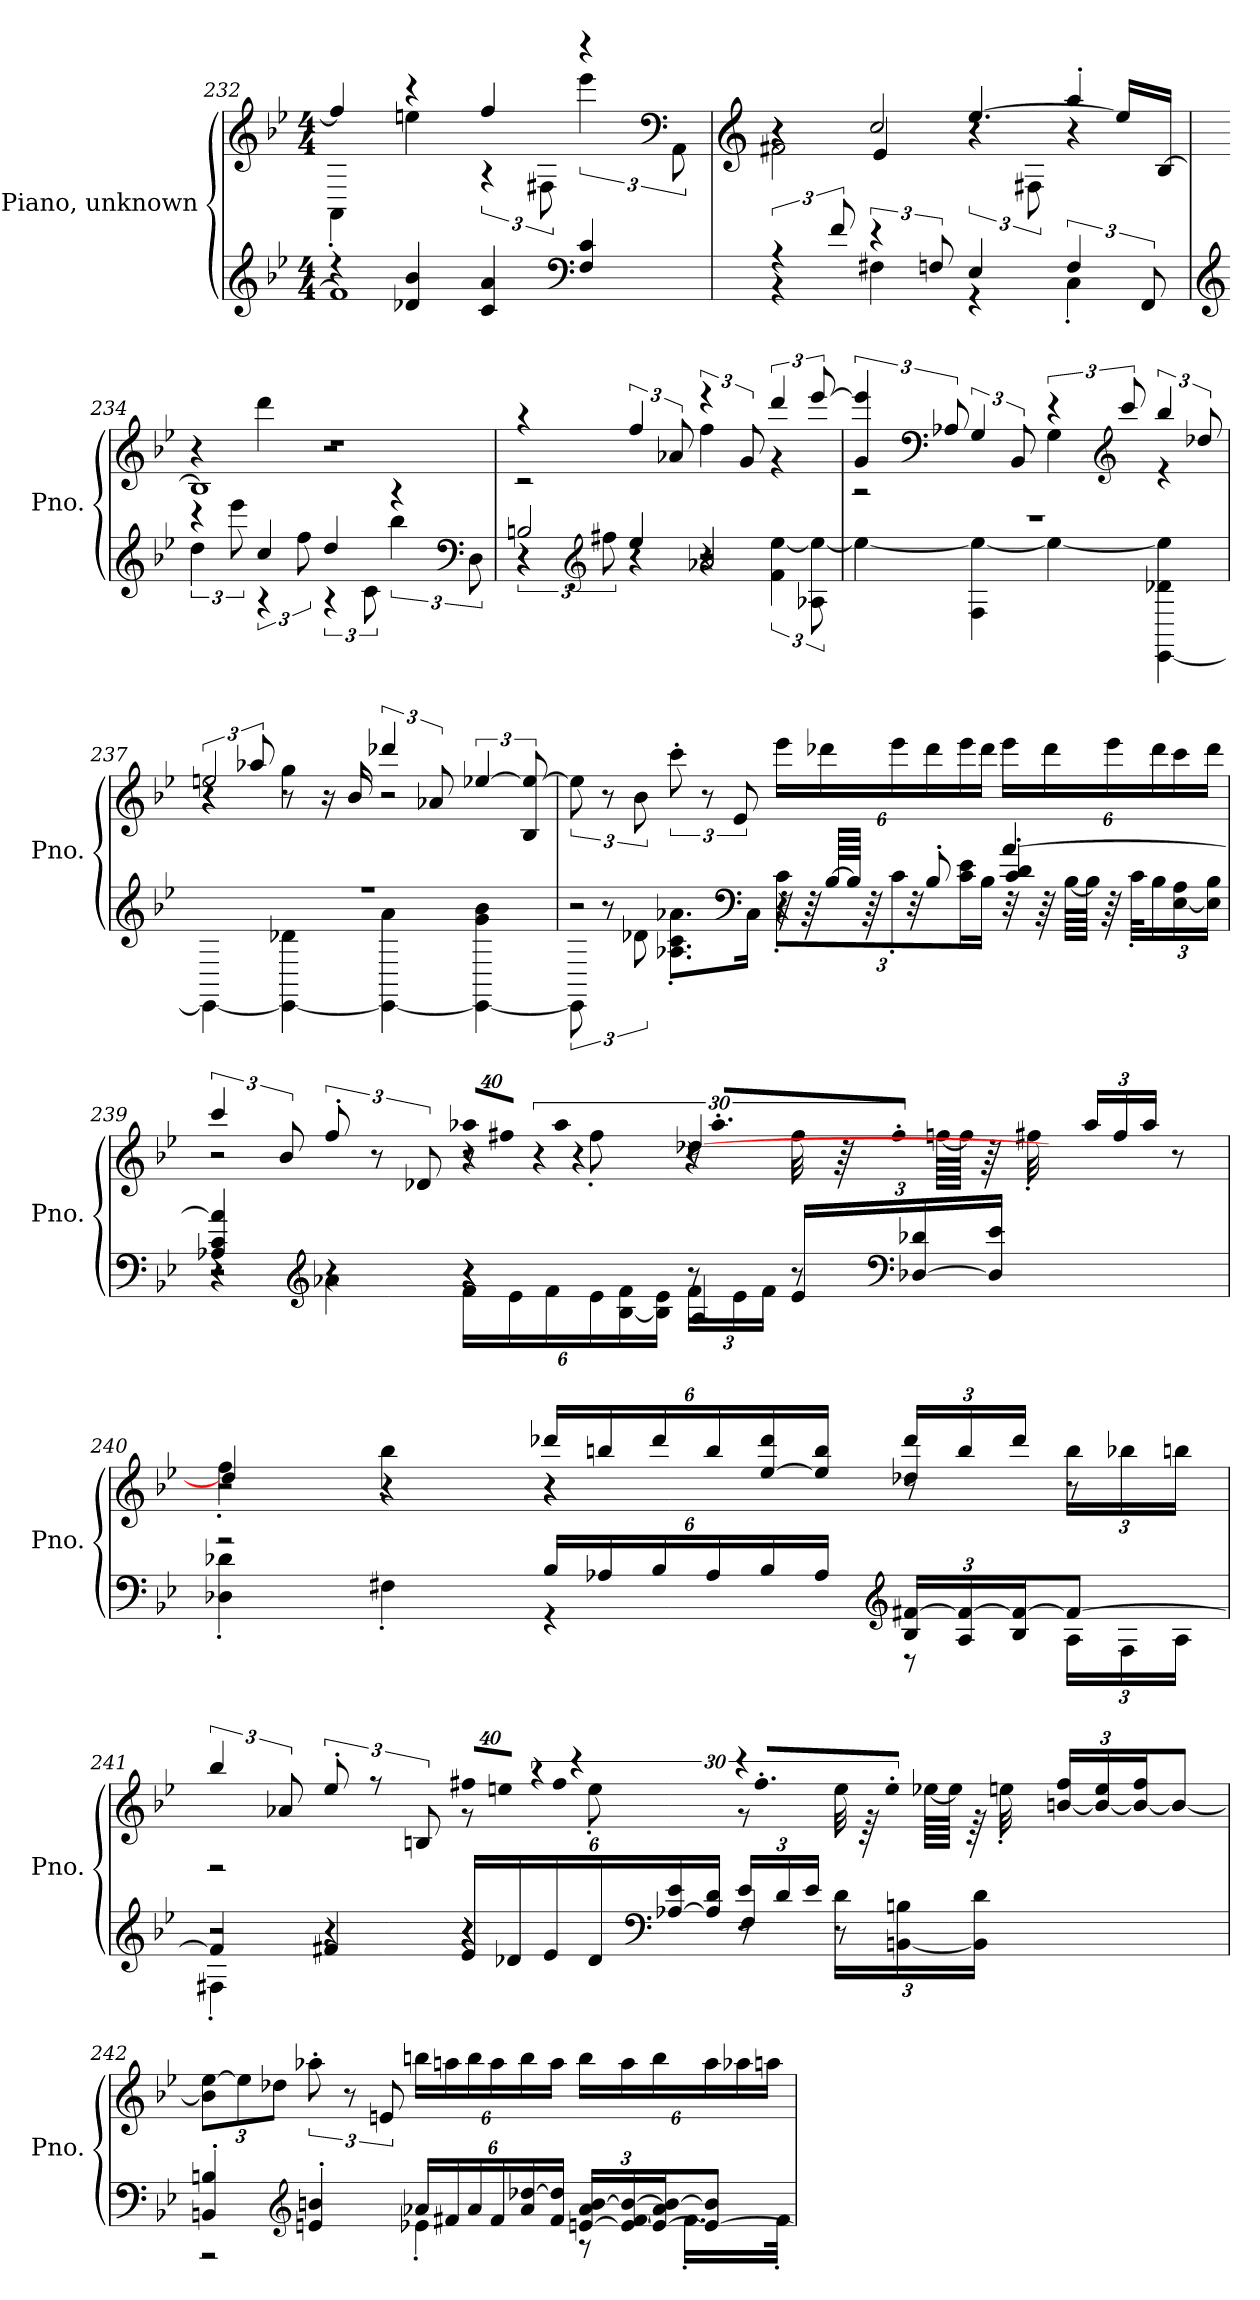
**kern	**kern
*part1	*part1
*staff2	*staff1
*I"Piano, unknown	*
*I'Pno.	*
!!LO:LB:g=z
*clefG2	*clefG2
*k[b-e-]	*k[b-e-]
*M4/4	*M4/4
=232	=232
*^	*^
4r	1f]	4ff/]	4AA'\
4d-X/ 4b-/	.	4r	4een\
4c/ 4a/	.	4ff/	6r
.	.	.	12F#X\
*clefF4	*	*	*
4F/ 4c/	.	4r	6eee-\
*	*	*clefF4	*
.	.	.	12AA\
*	*	*v	*v
=233	=233	=233
*	*	*clefG2
*	*	*^
*	*	*	*^
6r	4r	4r	2f#X\	4r
12f/	.	.	.	.
6r	4F#X\	2cc/	.	4e-/
12Fn/	.	.	.	.
4E-/	4r	.	6r	[4.ee-/
.	.	.	12F#X\	.
6F/	4C'\	4aa'/	4r	.
.	.	.	.	16ee-/LL]
12FF/	.	.	.	.
.	.	.	.	[16B-/JJ
=234	=234	=234	=234	=234
*clefG2	*	*	*	*
4r	6dd\	1r	4r	1B-]
.	12eee-\	.	.	.
4cc/	6r	.	4ddd\	.
.	12ff\	.	.	.
4dd/	6r	.	2r	.
.	12c\	.	.	.
4r	6bb-\	.	.	.
*clefF4	*	*	*	*
.	12D\	.	.	.
*	*	*	*v	*v
!!LO:PB:g=z
=235	=235	=235	=235
*	*^	*	*
4r	6r	2Bn/	4r	2r
*clefG2	*	*	*	*
.	12ff#X\	.	.	.
4ee-/	4r	.	6ff/	.
.	.	.	12a-X/	.
2a-X/	4r	2r	6r	4ff\
.	.	.	12g/	.
.	6f\ [6ee-\	.	6ddd/	4r
.	12A-X\ 12ee-\_	.	[12eee-/	.
*	*v	*v	*	*
=236	=236	=236	=236
1r	4ee-\_	6g/ 6eee-/]	2r
*	*	*clefF4	*
.	.	12A-X/	.
.	4F\ 4ee-\_	6G/	.
.	.	12BB-/	.
.	4ee-\_	6r	4G\
*	*	*clefG2	*
.	.	12ccc/	.
.	[4EE-\ 4d-X\ 4ee-\]	6bb-/	4r
.	.	12dd-X/	.
!!LO:LB:g=z
=237	=237	=237	=237
*	*	*	*^
1r	4EE-\_	6r	4r	2een/
.	.	12aa-X/	.	.
.	4EE-\_ 4d-X\	8r	4gg\	.
.	.	16r	.	.
.	.	16b-/	.	.
.	4EE-\_ 4a\	6ddd-X/	2r	2r
.	.	12a-X/	.	.
.	4EE-\_ 4g\ 4b-\	[6ee-X/	.	.
.	.	12B-/ 12ee-/_	.	.
*	*	*v	*v	*v
!!LO:LB:g=z
=238	=238	=238
*	*^	*
2r	12EE-\]	2r	12ee-\]
.	12r	.	12r
.	12d-X\	.	12b-\
.	8.A-X\' 8.c\' 8.a-X\'L	.	12ccc'\
.	.	.	12r
.	.	.	12e-/
*clefF4	*	*	*
.	16C\Jk	.	.
*	*Xbrackettup	*	*Xbrackettup
32r	12c'\L	4r	24eee-\LL
64r	.	.	.
.	.	.	24ddd-X\
[64B-/LLLL	.	.	.
64B-/JJJJ]	.	.	.
64r	.	.	.
.	12c'\	.	24eee-\
32r	.	.	.
8B-'/	.	.	24ddd-\
.	24c\ 24e-\L	.	24eee-\
.	24B-\JJ	.	24ddd-\JJ
[4a-/	32r	4c/' 4d-/'	24eee-\LL
.	64r	.	.
.	.	.	24ddd-\
.	[64B-\LLLL	.	.
.	64B-\JJJJ]	.	.
.	64r	.	.
.	.	.	24eee-\
.	32c'\KLL	.	.
.	24B-\	.	24ddd-\
.	[24E-\ 24A-\	.	24ccc\
.	24E-\] 24B-\JJ	.	24ddd-\JJ
!!LO:LB:g=z
=239	=239	=239	=239
*	*	*	*brackettup
*	*	*	*^
*	*	*	*	*^
4A-X/ 4c/ 4a-/]	4r	2r	6ccc/	2r	2r
.	.	.	12b-/	.	.
*clefG2	*	*	*	*	*
4r	4a-X\	.	12ff'/	.	.
.	.	.	12r	.	.
.	.	.	12d-X/	.	.
!	!	!	!LO:N:vis=32	!	!
4r	24f\LL	4r	640%23aa-X/LLL	8r	4r
!	!	!	!LO:N:vis=32	!	!
.	.	.	640%23ff#X/JJJ	.	.
.	24e-\	.	.	.	.
!	!	!	!LO:N:vis=64	!	!
.	.	.	960%17r	.	.
.	24f\	.	.	.	.
!	!	!	!LO:N:vis=64	!	!
.	.	.	960%17aa-/	.	.
!	!	!	!LO:N:vis=32	!	!
.	.	.	640%23r	.	.
.	24e-\	.	.	8ff#'\	.
!	!	!	!LO:N:vis=64	!	!
.	.	.	960%17r	.	.
!	!	!	!LO:N:vis=32.	!	!
.	.	.	1920%103aa-'/LLL	.	.
.	[24B-\ 24f\	.	.	.	.
.	24B-\] 24e-\JJ	.	.	.	.
!	!	!	!LO:N:vis=32	!	!
.	.	.	640%23ff#'/JJJ	.	.
8r	24f\LL	4A-/	.	8r	[4dd-X/
*	*	*	*Xbrackettup	*	*
.	.	.	24aa-/LL	.	.
.	24e-\	.	.	.	.
.	.	.	24ff#/	.	.
.	24f\JJ	.	.	.	.
.	.	.	24aa-/JJ	.	.
24e-/LL	8r	.	.	32ff#\	.
.	.	.	8r	.	.
.	.	.	.	64r	.
*clefF4	*	*	*	*	*
[24D-X/ 24d-X/	.	.	.	.	.
.	.	.	.	[64ffn\LLLL	.
.	.	.	.	64ff\JJJJ]	.
.	.	.	.	64r	.
24D-/] 24e-/JJ	.	.	.	.	.
.	.	.	.	32ff#X'\	.
1920ryy	1920ryy	1920ryy	.	1920ryy	1920ryy
*	*v	*v	*	*	*
!!LO:LB:g=z	!!	!!
=240	=240	=240	=240	=240
2r	4D-X\' 4d-X\'	2r	4ff'\	4dd-/]
.	4F#X'\	.	4bb-'\	4r
24B-/LL	4r	24ddd-X/LL	4r	4r
24A-X/	.	24bbn/	.	.
24B-/	.	24ddd-/	.	.
24A-/	.	24bb/	.	.
24B-/	.	[24ee-/ 24ddd-/	.	.
24A-/JJ	.	24ee-/] 24bb/JJ	.	.
*clefG2	*	*	*	*
24B-/ [24f#X/LL	8r	24ddd-/LL	8r	4dd-X/
24A-/ 24f#/_	.	24bb/	.	.
24B-/ 24f#/_J	.	24ddd-/JJ	.	.
8f#/J_	24A-\LL	8r	24bb\LL	.
.	24F#\	.	24bb-X\	.
.	24A-\JJ	.	24bbn\JJ	.
*	*	*v	*v	*v
!!LO:LB:g=z
=241	=241	=241
*	*^	*
*	*	*	*brackettup
*	*	*	*^
4f#/]	4F#X'\	2r	6bb-/	2r
.	.	.	12a-X/	.
4f#X/	4r	.	12ee-'/	.
.	.	.	12r	.
.	.	.	12Bn/	.
!	!	!	!LO:N:vis=32	!
24e-/LL	4r	4r	640%23ff#X/LLL	8r
!	!	!	!LO:N:vis=32	!
.	.	.	640%23een/JJJ	.
24d-X/	.	.	.	.
!	!	!	!LO:N:vis=64	!
.	.	.	960%17r	.
24e-/	.	.	.	.
!	!	!	!LO:N:vis=64	!
.	.	.	960%17ff#/	.
!	!	!	!LO:N:vis=32	!
.	.	.	640%23r	.
24d-/	.	.	.	8ee'\
!	!	!	!LO:N:vis=64	!
.	.	.	960%17r	.
!	!	!	!LO:N:vis=32.	!
.	.	.	1920%103ff#'/LLL	.
*clefF4	*	*	*	*
[24A-X/ 24e-/	.	.	.	.
24A-/] 24d-/JJ	.	.	.	.
!	!	!	!LO:N:vis=32	!
.	.	.	640%23ee'/JJJ	.
24e-/LL	8r	4F#/	.	8r
*	*	*	*Xbrackettup	*
.	.	.	[24bn/ 24ff#/LL	.
24d-/	.	.	.	.
.	.	.	24b/_ 24ee/	.
24e-/JJ	.	.	.	.
.	.	.	24b/_ 24ff#/J	.
8r	24d-\LL	.	.	32ee\
.	.	.	8b/J_	.
.	.	.	.	64r
.	[24BBn\ 24Bn\	.	.	.
.	.	.	.	[64ee-X\LLLL
.	.	.	.	64ee-\JJJJ]
.	.	.	.	64r
.	24BB\] 24d-\JJ	.	.	.
.	.	.	.	32een'\
1920ryy	1920ryy	1920ryy	.	1920ryy
*	*v	*v	*	*
*	*	*v	*v
!!LO:PB:g=z
=242	=242	=242
4BBn/' 4Bn/'	2r	12b\] [12ee-\L
.	.	12ee-\]
.	.	12dd-X\J
*clefG2	*	*
*	*	*brackettup
4en/' 4bn/'	.	12aa-X'\
.	.	12r
.	.	12en/
*	*	*Xbrackettup
24a-X/LL	4e-X'\	24bbn\LL
24f#X/	.	24aan\
24a-/	.	24bb\
24f#/	.	24aa\
24a-/ [24dd-X/	.	24bb\
24f#/ 24dd-/]JJ	.	24aa\JJ
[24en/ 24a-/ [24b/LL	8r	24bb\LL
24e/_ 24f#/ 24b/_	.	24aa\
24e/_ 24a-/ 24b/_J	.	24bb\
8e/_ 8b/]J	16.f#'\LL	24aa\
.	.	24aa-X\
.	.	24aan\JJ
.	32f#'\JJk	.
*v	*v	*
=	=
*-	*-
